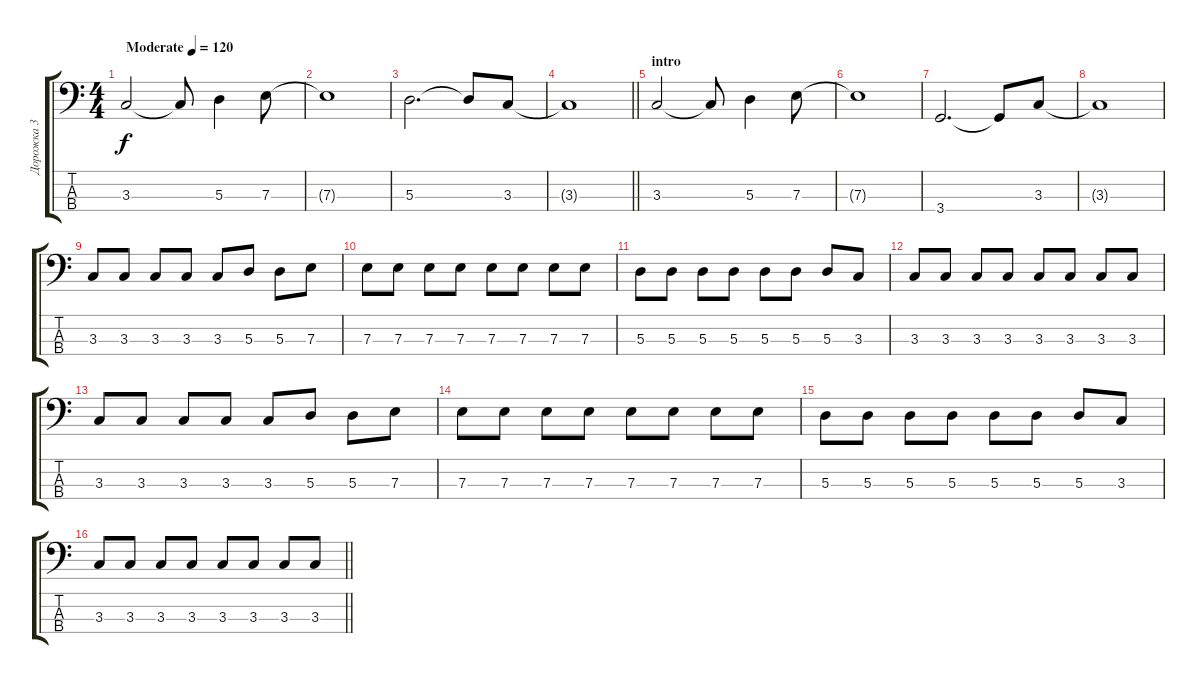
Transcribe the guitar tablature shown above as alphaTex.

\track ("Дорожка 3" "Дорожка 3") {instrument electricbassfinger}
\staff {score tabs}
\tuning (G2 D2 A1 E1) {hide}
\ts (4 4)
\tempo (120 "Moderate")
\clef f4
\ks c
3.3.2{dy f instrument electricbassfinger} 3.3{t}.8 5.3.4 7.3.8 |
7.3{t}.1 |
5.3.2{d} 5.3{t}.8 3.3.8 |
\barLineRight lightlight
3.3{t}.1 |
\section ("" "intro")
3.3.2 3.3{t}.8 5.3.4 7.3.8 |
7.3{t}.1 |
3.4.2{d} 3.4{t}.8 3.3.8 |
3.3{t}.1 |
3.3.8 3.3.8 3.3.8 3.3.8 3.3.8 5.3.8 5.3.8 7.3.8 |
7.3.8 7.3.8 7.3.8 7.3.8 7.3.8 7.3.8 7.3.8 7.3.8 |
5.3.8 5.3.8 5.3.8 5.3.8 5.3.8 5.3.8 5.3.8 3.3.8 |
3.3.8 3.3.8 3.3.8 3.3.8 3.3.8 3.3.8 3.3.8 3.3.8 |
3.3.8 3.3.8 3.3.8 3.3.8 3.3.8 5.3.8 5.3.8 7.3.8 |
7.3.8 7.3.8 7.3.8 7.3.8 7.3.8 7.3.8 7.3.8 7.3.8 |
5.3.8 5.3.8 5.3.8 5.3.8 5.3.8 5.3.8 5.3.8 3.3.8 |
\barLineRight lightlight
3.3.8 3.3.8 3.3.8 3.3.8 3.3.8 3.3.8 3.3.8 3.3.8
